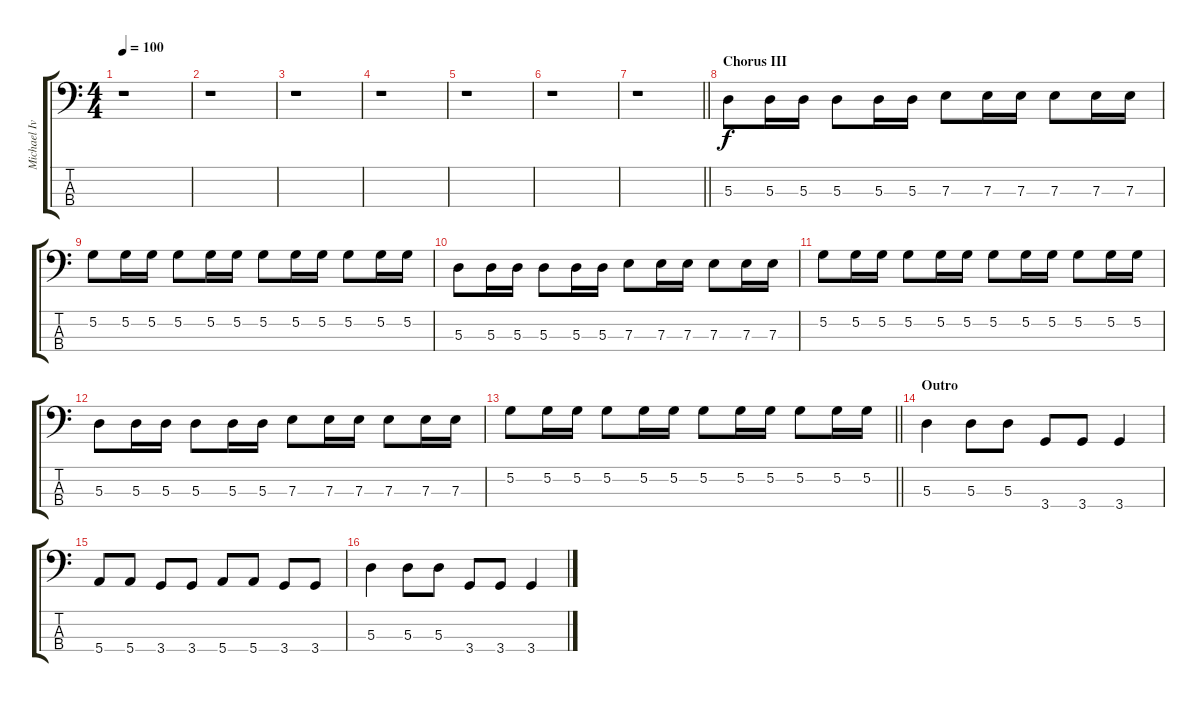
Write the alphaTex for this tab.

\track ("Michael Ivins" "Michael Iv") {instrument electricbassfinger}
\staff {score tabs}
\tuning (G2 D2 A1 E1) {hide}
\ts (4 4)
\tempo 100
\clef f4
\ks c
r.1{dy f} |
r.1 |
r.1 |
r.1 |
r.1 |
r.1 |
\barLineRight lightlight
r.1 |
\section ("" "Chorus III")
5.3.8 5.3.16 5.3.16 5.3.8 5.3.16 5.3.16 7.3.8 7.3.16 7.3.16 7.3.8 7.3.16 7.3.16 |
5.2.8 5.2.16 5.2.16 5.2.8 5.2.16 5.2.16 5.2.8 5.2.16 5.2.16 5.2.8 5.2.16 5.2.16 |
5.3.8 5.3.16 5.3.16 5.3.8 5.3.16 5.3.16 7.3.8 7.3.16 7.3.16 7.3.8 7.3.16 7.3.16 |
5.2.8 5.2.16 5.2.16 5.2.8 5.2.16 5.2.16 5.2.8 5.2.16 5.2.16 5.2.8 5.2.16 5.2.16 |
5.3.8 5.3.16 5.3.16 5.3.8 5.3.16 5.3.16 7.3.8 7.3.16 7.3.16 7.3.8 7.3.16 7.3.16 |
\barLineRight lightlight
5.2.8 5.2.16 5.2.16 5.2.8 5.2.16 5.2.16 5.2.8 5.2.16 5.2.16 5.2.8 5.2.16 5.2.16 |
\section ("" "Outro")
5.3.4 5.3.8 5.3.8 3.4.8 3.4.8 3.4.4 |
5.4.8 5.4.8 3.4.8 3.4.8 5.4.8 5.4.8 3.4.8 3.4.8 |
5.3.4 5.3.8 5.3.8 3.4.8 3.4.8 3.4.4
